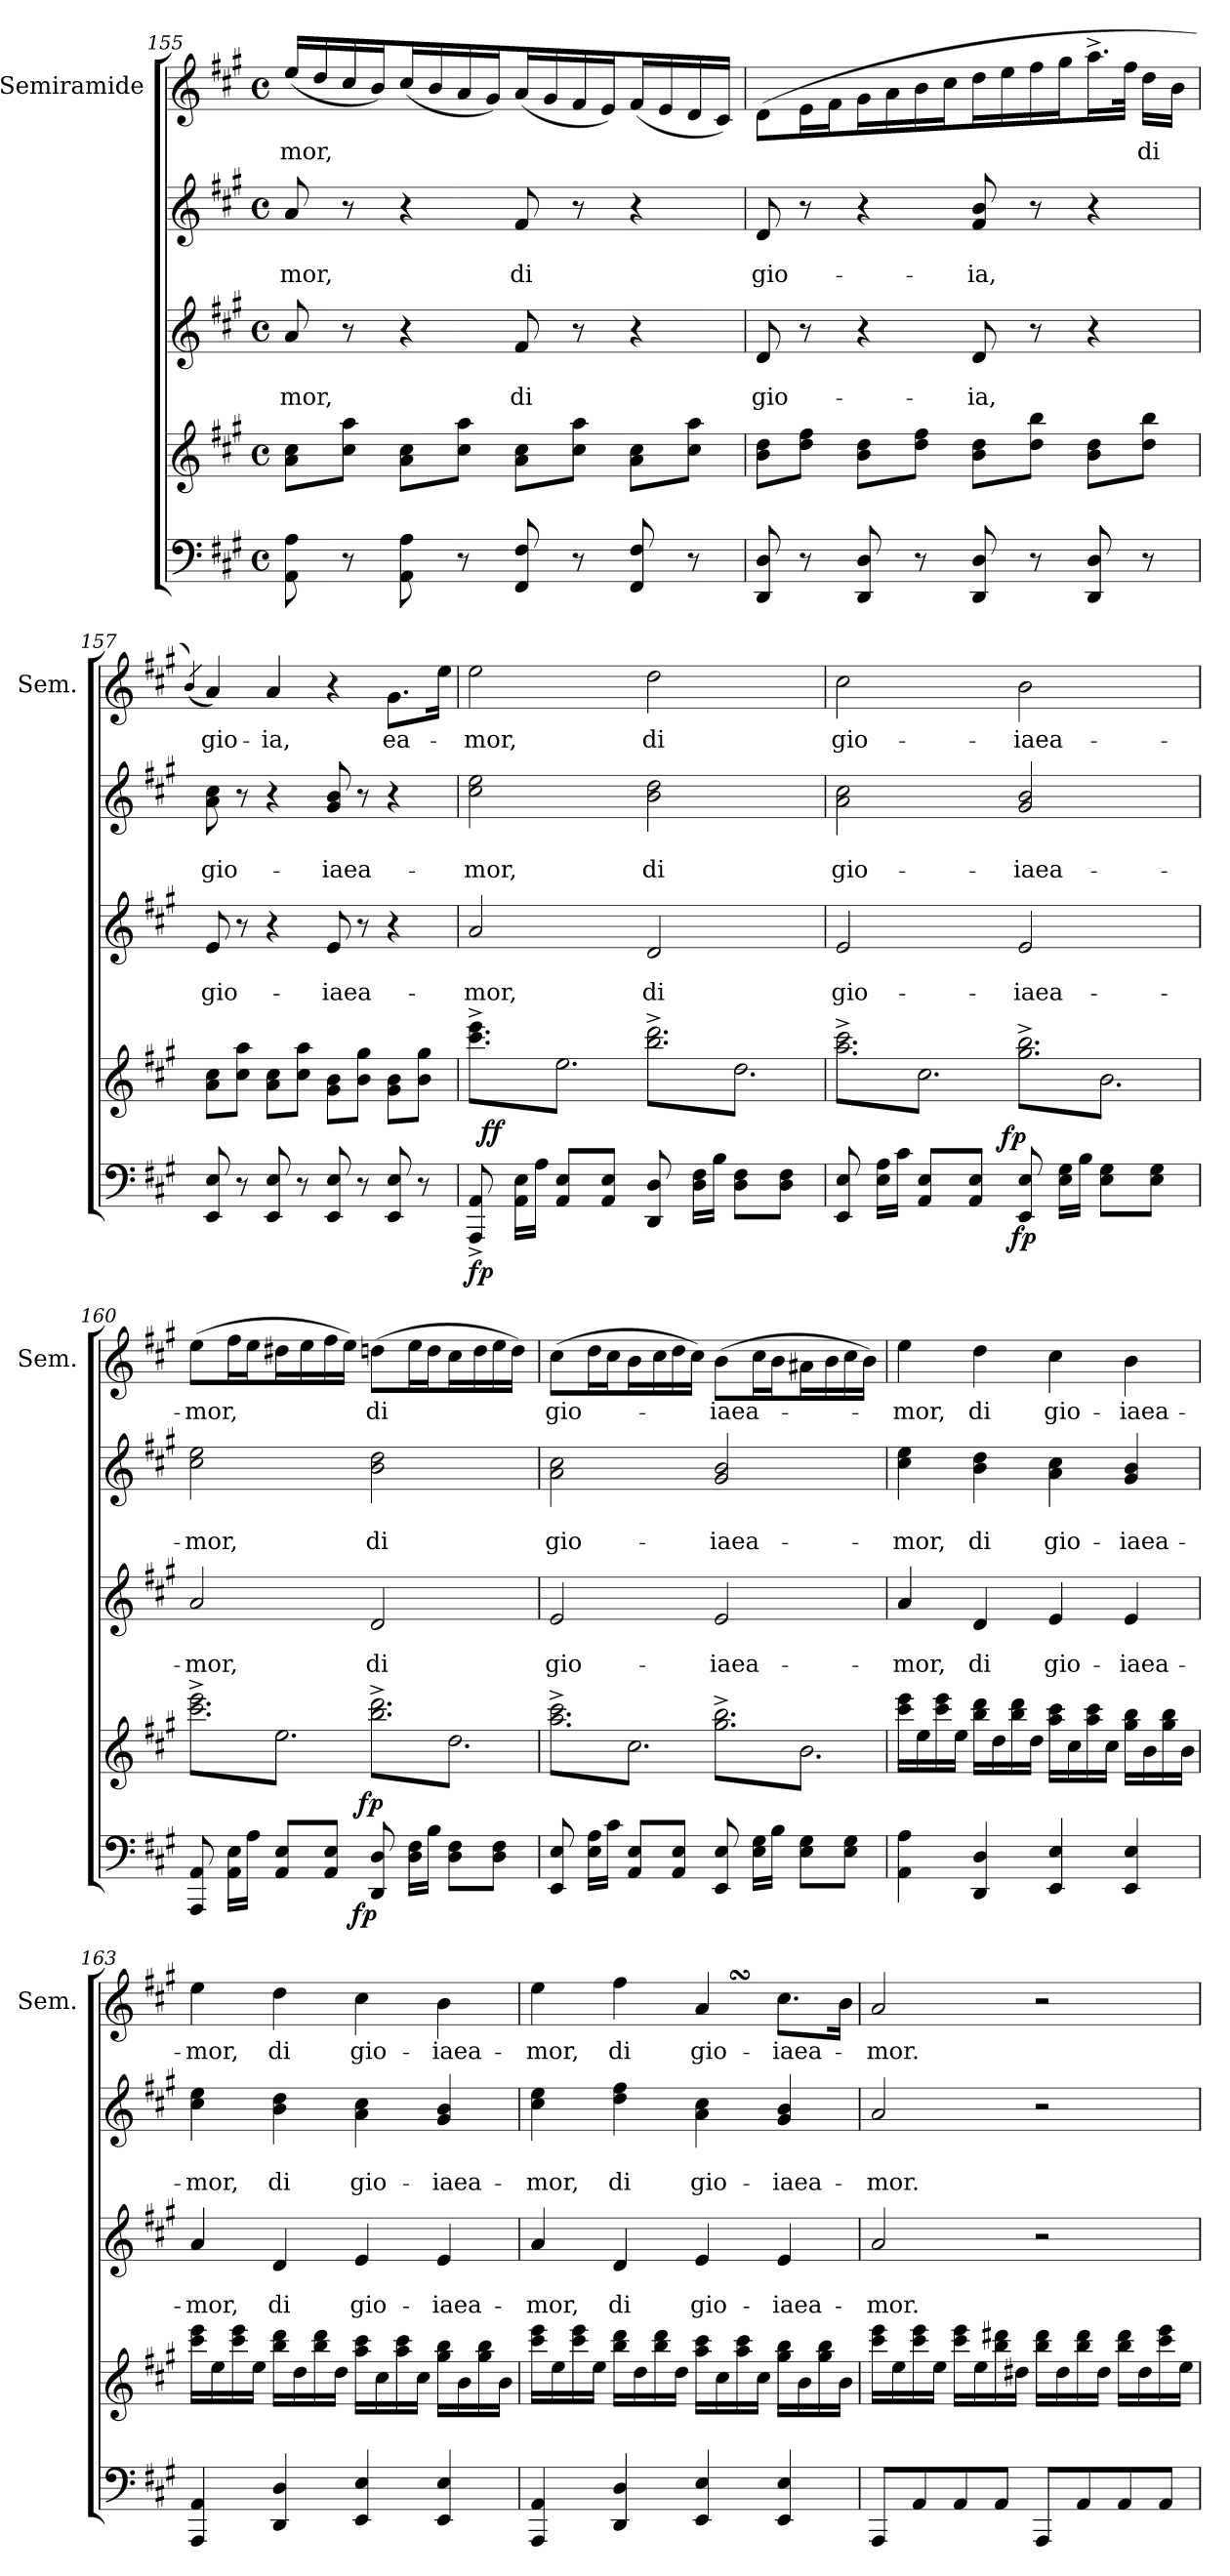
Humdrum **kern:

**kern	**kern	**dynam	**kern	**text	**text	**kern	**text	**text	**kern	**text
*part4	*part4	*part4	*part3	*part3	*part3	*part2	*part2	*part2	*part1	*part1
*staff5	*staff4	*staff4/5	*staff3	*staff3	*staff3	*staff2	*staff2	*staff2	*staff1	*staff1
*	*	*	*	*	*	*	*	*	*I"Semiramide	*
*	*	*	*	*	*	*	*	*	*I'Sem.	*
!!LO:LB:g=z
*clefF4	*clefG2	*	*clefG2	*	*	*clefG2	*	*	*clefG2	*
*k[f#c#g#]	*k[f#c#g#]	*	*k[f#c#g#]	*	*	*k[f#c#g#]	*	*	*k[f#c#g#]	*
*A:	*A:	*	*A:	*	*	*A:	*	*	*A:	*
*M4/4	*M4/4	*	*M4/4	*	*	*M4/4	*	*	*M4/4	*
*met(c)	*met(c)	*	*met(c)	*	*	*met(c)	*	*	*met(c)	*
=155	=155	=155	=155	=155	=155	=155	=155	=155	=155	=155
8AA\ 8A\	8a\ 8cc#\L	.	8a	.	-mor,	8a	.	-mor,	(16ee/LL	-mor,
.	.	.	.	.	.	.	.	.	16dd/	.
8r	8cc#\ 8aa\J	.	8r	.	.	8r	.	.	16cc#/	.
.	.	.	.	.	.	.	.	.	16b/J)	.
8AA\ 8A\	8a\ 8cc#\L	.	4r	.	.	4r	.	.	(16cc#/L	.
.	.	.	.	.	.	.	.	.	16b/	.
8r	8cc#\ 8aa\J	.	.	.	.	.	.	.	16a/	.
.	.	.	.	.	.	.	.	.	16g#/J)	.
8FF#/ 8F#/	8a\ 8cc#\L	.	8f#	.	di	8f#	.	di	(16a/L	.
.	.	.	.	.	.	.	.	.	16g#/	.
8r	8cc#\ 8aa\J	.	8r	.	.	8r	.	.	16f#/	.
.	.	.	.	.	.	.	.	.	16e/J)	.
8FF#/ 8F#/	8a\ 8cc#\L	.	4r	.	.	4r	.	.	(16f#/L	.
.	.	.	.	.	.	.	.	.	16e/	.
8r	8cc#\ 8aa\J	.	.	.	.	.	.	.	16d/	.
.	.	.	.	.	.	.	.	.	16c#/JJ)	.
=156	=156	=156	=156	=156	=156	=156	=156	=156	=156	=156
8DD/ 8D/	8b\ 8dd\L	.	8d	.	gio-	8d	.	gio-	(8d\L	.
8r	8dd\ 8ff#\J	.	8r	.	.	8r	.	.	16e\L	.
.	.	.	.	.	.	.	.	.	16f#\J	.
8DD/ 8D/	8b\ 8dd\L	.	4r	.	.	4r	.	.	16g#\L	.
.	.	.	.	.	.	.	.	.	16a\	.
8r	8dd\ 8ff#\J	.	.	.	.	.	.	.	16b\	.
.	.	.	.	.	.	.	.	.	16cc#\J	.
8DD/ 8D/	8b\ 8dd\L	.	8d	.	-ia,	8f#/ 8b/	.	-ia,	16dd\L	.
.	.	.	.	.	.	.	.	.	16ee\	.
8r	8dd\ 8bb\J	.	8r	.	.	8r	.	.	16ff#\	.
.	.	.	.	.	.	.	.	.	16gg#\J	.
8DD/ 8D/	8b\ 8dd\L	.	4r	.	.	4r	.	.	16.aa^>\L	.
.	.	.	.	.	.	.	.	.	32ff#\JJk	.
8r	8dd\ 8bb\J	.	.	.	.	.	.	.	16dd\LL	di
.	.	.	.	.	.	.	.	.	16b\JJ	.
=157	=157	=157	=157	=157	=157	=157	=157	=157	=157	=157
.	.	.	.	.	.	.	.	.	(4qb/)	.
8EE/ 8E/	8a\ 8cc#\L	.	8e	.	gio-	8a\ 8cc#\	.	gio-	4a/)	gio-
8r	8cc#\ 8aa\J	.	8r	.	.	8r	.	.	.	.
8EE/ 8E/	8a\ 8cc#\L	.	4r	.	.	4r	.	.	4a/	-ia,
8r	8cc#\ 8aa\J	.	.	.	.	.	.	.	.	.
8EE/ 8E/	8g#\ 8b\L	.	8e	.	-iaea-	8g#/ 8b/	.	-iaea-	4r	.
8r	8b\ 8gg#\J	.	8r	.	.	8r	.	.	.	.
8EE/ 8E/	8g#\ 8b\L	.	4r	.	.	4r	.	.	8.g#\L	ea-
8r	8b\ 8gg#\J	.	.	.	.	.	.	.	.	.
.	.	.	.	.	.	.	.	.	16ee\Jk	.
!!LO:LB:g=z
=158	=158	=158	=158	=158	=158	=158	=158	=158	=158	=158
*	*Xtuplet	*	*	*	*	*	*	*	*	*
!	!LO:N:n=1:head=open	!	!	!	!	!	!	!	!	!
!	!LO:N:n=2:head=open	!LO:DY:b=2	!	!	!	!	!	!	!	!
*^	*^	*	*	*	*	*	*	*	*	*
*	*	*	*^	*	*	*	*	*	*	*	*	*
*	*	*	*	*^	*	*	*	*	*	*	*	*	*
8AAA/^> 8AA/^>	4...ryy	6.ccc#\^> 6.eee\^>LL	16ccc#\yy 16eee\yyLL	32ryy	4...ryy	fp	2a	.	-mor,	2cc#\ 2ee\	.	-mor,	2ee\	-mor,
!	!	!	!	!	!	!LO:DY:b	!	!	!	!	!	!	!	!
.	.	.	.	2ryy	.	ff	.	.	.	.	.	.	.	.
.	.	.	16ee\yy	.	.	.	.	.	.	.	.	.	.	.
16AA\ 16E\LL	.	.	16ccc#\yy 16eee\yy	.	.	.	.	.	.	.	.	.	.	.
16A\JJ	.	.	16ee\yy	.	.	.	.	.	.	.	.	.	.	.
!	!	!LO:N:head=open	!	!	!	!	!	!	!	!	!	!	!	!
8AA/ 8E/L	.	6.ee\JJ	16ccc#\yy 16eee\yy	.	.	.	.	.	.	.	.	.	.	.
.	.	.	16ee\yy	.	.	.	.	.	.	.	.	.	.	.
8AA/ 8E/J	.	.	16ccc#\yy 16eee\yy	.	.	.	.	.	.	.	.	.	.	.
.	.	.	16ee\yy	.	.	.	.	.	.	.	.	.	.	.
!	!	!	!	!	!	!LO:DY:b=2	!	!	!	!	!	!	!	!
!	!	!	!	!	!	!LO:DY:n=1:b	!	!	!	!	!	!	!	!
.	2ryy	.	.	.	2ryy	fp fp	.	.	.	.	.	.	.	.
!	!	!LO:N:n=1:head=open	!	!	!	!	!	!	!	!	!	!	!	!
!	!	!LO:N:n=2:head=open	!	!	!	!	!	!	!	!	!	!	!	!
8DD/ 8D/	.	6.bb\^> 6.ddd\^>LL	16bb\yy 16ddd\yy	.	.	.	2d	.	di	2b\ 2dd\	.	di	2dd\	di
.	.	.	.	4...ryy	.	.	.	.	.	.	.	.	.	.
.	.	.	16dd\yy	.	.	.	.	.	.	.	.	.	.	.
16D\ 16F#\LL	.	.	16bb\yy 16ddd\yy	.	.	.	.	.	.	.	.	.	.	.
16B\JJ	.	.	16dd\yy	.	.	.	.	.	.	.	.	.	.	.
!	!	!LO:N:head=open	!	!	!	!	!	!	!	!	!	!	!	!
8D\ 8F#\L	.	6.dd\JJ	16bb\yy 16ddd\yy	.	.	.	.	.	.	.	.	.	.	.
.	.	.	16dd\yy	.	.	.	.	.	.	.	.	.	.	.
8D\ 8F#\J	.	.	16bb\yy 16ddd\yy	.	.	.	.	.	.	.	.	.	.	.
.	.	.	16dd\JJyy	.	.	.	.	.	.	.	.	.	.	.
.	32ryy	.	.	.	32ryy	.	.	.	.	.	.	.	.	.
=159	=159	=159	=159	=159	=159	=159	=159	=159	=159	=159	=159	=159	=159	=159
!	!	!LO:N:n=1:head=open	!	!	!	!	!	!	!	!	!	!	!	!
!	!	!LO:N:n=2:head=open	!	!	!	!LO:DY:b=2	!	!	!	!	!	!	!	!
!	!	!	!	!	!	!LO:DY:n=1:b	!	!	!	!	!	!	!	!
*	*	*	*	*v	*v	*	*	*	*	*	*	*	*	*
8EE/ 8E/	3ryy	6.aa\^> 6.ccc#\^>LL	16aa\yy 16ccc#\yyLL	4...ryy	fp fp	2e	.	gio-	2a\ 2cc#\	.	gio-	2cc#\	gio-
.	.	.	16cc#\yy	.	.	.	.	.	.	.	.	.	.
16E\ 16A\LL	.	.	16aa\yy 16ccc#\yy	.	.	.	.	.	.	.	.	.	.
16c#\JJ	.	.	16cc#\yy	.	.	.	.	.	.	.	.	.	.
!	!	!LO:N:head=open	!	!	!	!	!	!	!	!	!	!	!
8AA/ 8E/L	.	6.cc#\JJ	16aa\yy 16ccc#\yy	.	.	.	.	.	.	.	.	.	.
.	.	.	16cc#\yy	.	.	.	.	.	.	.	.	.	.
.	12...ryy	.	.	.	.	.	.	.	.	.	.	.	.
8AA/ 8E/J	.	.	16aa\yy 16ccc#\yy	.	.	.	.	.	.	.	.	.	.
.	.	.	16cc#\yy	.	.	.	.	.	.	.	.	.	.
!	!	!	!	!	!LO:DY:n=2:b	!	!	!	!	!	!	!	!
.	.	.	.	2ryy	fp	.	.	.	.	.	.	.	.
!	!	!	!	!	!LO:DY:n=3:b=2	!	!	!	!	!	!	!	!
.	3ryy	.	.	.	fp	.	.	.	.	.	.	.	.
!	!	!LO:N:n=1:head=open	!	!	!	!	!	!	!	!	!	!	!
!	!	!LO:N:n=2:head=open	!	!	!	!	!	!	!	!	!	!	!
8EE/ 8E/	.	6.gg#\^> 6.bb\^>LL	16gg#\yy 16bb\yy	.	.	2e	.	-iaea-	2g#/ 2b/	.	-iaea-	2b\	-iaea-
.	.	.	16b\yy	.	.	.	.	.	.	.	.	.	.
16E\ 16G#\LL	.	.	16gg#\yy 16bb\yy	.	.	.	.	.	.	.	.	.	.
16B\JJ	.	.	16b\yy	.	.	.	.	.	.	.	.	.	.
!	!	!LO:N:head=open	!	!	!	!	!	!	!	!	!	!	!
8E\ 8G#\L	.	6.b\JJ	16gg#\yy 16bb\yy	.	.	.	.	.	.	.	.	.	.
.	.	.	16b\yy	.	.	.	.	.	.	.	.	.	.
.	6ryy	.	.	.	.	.	.	.	.	.	.	.	.
8E\ 8G#\J	.	.	16gg#\yy 16bb\yy	.	.	.	.	.	.	.	.	.	.
.	.	.	16b\JJyy	.	.	.	.	.	.	.	.	.	.
.	.	.	.	32ryy	.	.	.	.	.	.	.	.	.
.	96ryy	.	.	.	.	.	.	.	.	.	.	.	.
=160	=160	=160	=160	=160	=160	=160	=160	=160	=160	=160	=160	=160	=160
!	!	!LO:N:n=1:head=open	!	!	!	!	!	!	!	!	!	!	!
!	!	!LO:N:n=2:head=open	!	!	!LO:DY:b=2	!	!	!	!	!	!	!	!
!	!	!	!	!	!LO:DY:n=1:b	!	!	!	!	!	!	!	!
8AAA/ 8AA/	3ryy	6.ccc#\^> 6.eee\^>LL	16ccc#\yy 16eee\yyLL	4...ryy	fp fp	2a	.	-mor,	2cc#\ 2ee\	.	-mor,	(8ee\L	-mor,
.	.	.	16ee\yy	.	.	.	.	.	.	.	.	.	.
16AA\ 16E\LL	.	.	16ccc#\yy 16eee\yy	.	.	.	.	.	.	.	.	16ff#\L	.
16A\JJ	.	.	16ee\yy	.	.	.	.	.	.	.	.	16ee\J	.
!	!	!LO:N:head=open	!	!	!	!	!	!	!	!	!	!	!
8AA/ 8E/L	.	6.ee\JJ	16ccc#\yy 16eee\yy	.	.	.	.	.	.	.	.	16dd#X\L	.
.	.	.	16ee\yy	.	.	.	.	.	.	.	.	16ee\	.
.	12.ryy	.	.	.	.	.	.	.	.	.	.	.	.
8AA/ 8E/J	.	.	16ccc#\yy 16eee\yy	.	.	.	.	.	.	.	.	16ff#\	.
.	.	.	16ee\yy	.	.	.	.	.	.	.	.	16ee\JJ)	.
!	!	!	!	!	!LO:DY:n=2:b=2	!	!	!	!	!	!	!	!
.	3ryy	.	.	.	fp	.	.	.	.	.	.	.	.
!	!	!	!	!	!LO:DY:n=3:b	!	!	!	!	!	!	!	!
.	.	.	.	2ryy	fp	.	.	.	.	.	.	.	.
!	!	!LO:N:n=1:head=open	!	!	!	!	!	!	!	!	!	!	!
!	!	!LO:N:n=2:head=open	!	!	!	!	!	!	!	!	!	!	!
8DD/ 8D/	.	6.bb\^> 6.ddd\^>LL	16bb\yy 16ddd\yy	.	.	2d	.	di	2b\ 2dd\	.	di	(8ddn\L	di
.	.	.	16dd\yy	.	.	.	.	.	.	.	.	.	.
16D\ 16F#\LL	.	.	16bb\yy 16ddd\yy	.	.	.	.	.	.	.	.	16ee\L	.
16B\JJ	.	.	16dd\yy	.	.	.	.	.	.	.	.	16dd\J	.
!	!	!LO:N:head=open	!	!	!	!	!	!	!	!	!	!	!
8D\ 8F#\L	.	6.dd\JJ	16bb\yy 16ddd\yy	.	.	.	.	.	.	.	.	16cc#\L	.
.	6ryy	.	.	.	.	.	.	.	.	.	.	.	.
.	.	.	16dd\yy	.	.	.	.	.	.	.	.	16dd\	.
8D\ 8F#\J	.	.	16bb\yy 16ddd\yy	.	.	.	.	.	.	.	.	16ee\	.
.	.	.	16dd\JJyy	.	.	.	.	.	.	.	.	16dd\JJ)	.
.	24ryy	.	.	.	.	.	.	.	.	.	.	.	.
.	.	.	.	32ryy	.	.	.	.	.	.	.	.	.
=161	=161	=161	=161	=161	=161	=161	=161	=161	=161	=161	=161	=161	=161
!	!	!LO:N:n=1:head=open	!	!	!	!	!	!	!	!	!	!	!
!	!	!LO:N:n=2:head=open	!	!	!LO:DY:b=2	!	!	!	!	!	!	!	!
!	!	!	!	!	!LO:DY:n=1:b	!	!	!	!	!	!	!	!
8EE/ 8E/	4...ryy	6.aa\^> 6.ccc#\^>LL	16aa\yy 16ccc#\yyLL	4...ryy	fp fp	2e	.	gio-	2a\ 2cc#\	.	gio-	(8cc#\L	gio-
.	.	.	16cc#\yy	.	.	.	.	.	.	.	.	.	.
16E\ 16A\LL	.	.	16aa\yy 16ccc#\yy	.	.	.	.	.	.	.	.	16dd\L	.
16c#\JJ	.	.	16cc#\yy	.	.	.	.	.	.	.	.	16cc#\J	.
!	!	!LO:N:head=open	!	!	!	!	!	!	!	!	!	!	!
8AA/ 8E/L	.	6.cc#\JJ	16aa\yy 16ccc#\yy	.	.	.	.	.	.	.	.	16b\L	.
.	.	.	16cc#\yy	.	.	.	.	.	.	.	.	16cc#\	.
8AA/ 8E/J	.	.	16aa\yy 16ccc#\yy	.	.	.	.	.	.	.	.	16dd\	.
.	.	.	16cc#\yy	.	.	.	.	.	.	.	.	16cc#\JJ)	.
!	!	!	!	!	!LO:DY:n=2:b=2	!	!	!	!	!	!	!	!
!	!	!	!	!	!LO:DY:n=3:b	!	!	!	!	!	!	!	!
.	2ryy	.	.	2ryy	fp fp	.	.	.	.	.	.	.	.
!	!	!LO:N:n=1:head=open	!	!	!	!	!	!	!	!	!	!	!
!	!	!LO:N:n=2:head=open	!	!	!	!	!	!	!	!	!	!	!
8EE/ 8E/	.	6.gg#\^> 6.bb\^>LL	16gg#\yy 16bb\yy	.	.	2e	.	-iaea-	2g#/ 2b/	.	-iaea-	(8b\L	-iaea-
.	.	.	16b\yy	.	.	.	.	.	.	.	.	.	.
16E\ 16G#\LL	.	.	16gg#\yy 16bb\yy	.	.	.	.	.	.	.	.	16cc#\L	.
16B\JJ	.	.	16b\yy	.	.	.	.	.	.	.	.	16b\J	.
!	!	!LO:N:head=open	!	!	!	!	!	!	!	!	!	!	!
8E\ 8G#\L	.	6.b\JJ	16gg#\yy 16bb\yy	.	.	.	.	.	.	.	.	16a#X\L	.
.	.	.	16b\yy	.	.	.	.	.	.	.	.	16b\	.
8E\ 8G#\J	.	.	16gg#\yy 16bb\yy	.	.	.	.	.	.	.	.	16cc#\	.
.	.	.	16b\JJyy	.	.	.	.	.	.	.	.	16b\JJ)	.
.	32ryy	.	.	32ryy	.	.	.	.	.	.	.	.	.
*v	*v	*	*	*	*	*	*	*	*	*	*	*	*
*	*v	*v	*v	*	*	*	*	*	*	*	*	*
!!LO:PB:g=z
=162	=162	=162	=162	=162	=162	=162	=162	=162	=162	=162
4AA\ 4A\	16ccc#\ 16eee\LL	.	4a	.	-mor,	4cc#\ 4ee\	.	-mor,	4ee\	-mor,
.	16ee\	.	.	.	.	.	.	.	.	.
.	16ccc#\ 16eee\	.	.	.	.	.	.	.	.	.
.	16ee\JJ	.	.	.	.	.	.	.	.	.
4DD/ 4D/	16bb\ 16ddd\LL	.	4d	.	di	4b\ 4dd\	.	di	4dd\	di
.	16dd\	.	.	.	.	.	.	.	.	.
.	16bb\ 16ddd\	.	.	.	.	.	.	.	.	.
.	16dd\JJ	.	.	.	.	.	.	.	.	.
4EE/ 4E/	16aa\ 16ccc#\LL	.	4e	.	gio-	4a\ 4cc#\	.	gio-	4cc#\	gio-
.	16cc#\	.	.	.	.	.	.	.	.	.
.	16aa\ 16ccc#\	.	.	.	.	.	.	.	.	.
.	16cc#\JJ	.	.	.	.	.	.	.	.	.
4EE/ 4E/	16gg#\ 16bb\LL	.	4e	.	-iaea-	4g#/ 4b/	.	-iaea-	4b\	-iaea-
.	16b\	.	.	.	.	.	.	.	.	.
.	16gg#\ 16bb\	.	.	.	.	.	.	.	.	.
.	16b\JJ	.	.	.	.	.	.	.	.	.
=163	=163	=163	=163	=163	=163	=163	=163	=163	=163	=163
4AAA/ 4AA/	16ccc#\ 16eee\LL	.	4a	.	-mor,	4cc#\ 4ee\	.	-mor,	4ee\	-mor,
.	16ee\	.	.	.	.	.	.	.	.	.
.	16ccc#\ 16eee\	.	.	.	.	.	.	.	.	.
.	16ee\JJ	.	.	.	.	.	.	.	.	.
4DD/ 4D/	16bb\ 16ddd\LL	.	4d	.	di	4b\ 4dd\	.	di	4dd\	di
.	16dd\	.	.	.	.	.	.	.	.	.
.	16bb\ 16ddd\	.	.	.	.	.	.	.	.	.
.	16dd\JJ	.	.	.	.	.	.	.	.	.
4EE/ 4E/	16aa\ 16ccc#\LL	.	4e	.	gio-	4a\ 4cc#\	.	gio-	4cc#\	gio-
.	16cc#\	.	.	.	.	.	.	.	.	.
.	16aa\ 16ccc#\	.	.	.	.	.	.	.	.	.
.	16cc#\JJ	.	.	.	.	.	.	.	.	.
4EE/ 4E/	16gg#\ 16bb\LL	.	4e	.	-iaea-	4g#/ 4b/	.	-iaea-	4b\	-iaea-
.	16b\	.	.	.	.	.	.	.	.	.
.	16gg#\ 16bb\	.	.	.	.	.	.	.	.	.
.	16b\JJ	.	.	.	.	.	.	.	.	.
=164	=164	=164	=164	=164	=164	=164	=164	=164	=164	=164
4AAA/ 4AA/	16ccc#\ 16eee\LL	.	4a	.	-mor,	4cc#\ 4ee\	.	-mor,	4ee\	-mor,
.	16ee\	.	.	.	.	.	.	.	.	.
.	16ccc#\ 16eee\	.	.	.	.	.	.	.	.	.
.	16ee\JJ	.	.	.	.	.	.	.	.	.
4DD/ 4D/	16bb\ 16ddd\LL	.	4d	.	di	4dd\ 4ff#\	.	di	4ff#\	di
.	16dd\	.	.	.	.	.	.	.	.	.
.	16bb\ 16ddd\	.	.	.	.	.	.	.	.	.
.	16dd\JJ	.	.	.	.	.	.	.	.	.
4EE/ 4E/	16aa\ 16ccc#\LL	.	4e	.	gio-	4a\ 4cc#\	.	gio-	4aSSs/	gio-
.	16cc#\	.	.	.	.	.	.	.	.	.
.	16aa\ 16ccc#\	.	.	.	.	.	.	.	.	.
.	16cc#\JJ	.	.	.	.	.	.	.	.	.
4EE/ 4E/	16gg#\ 16bb\LL	.	4e	.	-iaea-	4g#/ 4b/	.	-iaea-	8.cc#\L	-iaea-
.	16b\	.	.	.	.	.	.	.	.	.
.	16gg#\ 16bb\	.	.	.	.	.	.	.	.	.
.	16b\JJ	.	.	.	.	.	.	.	16b\Jk	.
=165	=165	=165	=165	=165	=165	=165	=165	=165	=165	=165
8AAA/L	16ccc#\ 16eee\LL	.	2a	.	-mor.	2a	.	-mor.	2a/	-mor.
.	16ee\	.	.	.	.	.	.	.	.	.
8AA/	16ccc#\ 16eee\	.	.	.	.	.	.	.	.	.
.	16ee\JJ	.	.	.	.	.	.	.	.	.
8AA/	16ccc#\ 16eee\LL	.	.	.	.	.	.	.	.	.
.	16ee\	.	.	.	.	.	.	.	.	.
8AA/J	16bb\ 16ddd#X\	.	.	.	.	.	.	.	.	.
.	16dd#X\JJ	.	.	.	.	.	.	.	.	.
8AAA/L	16bb\ 16ddd#\LL	.	2r	.	.	2r	.	.	2r	.
.	16dd#\	.	.	.	.	.	.	.	.	.
8AA/	16bb\ 16ddd#\	.	.	.	.	.	.	.	.	.
.	16dd#\JJ	.	.	.	.	.	.	.	.	.
8AA/	16bb\ 16ddd#\LL	.	.	.	.	.	.	.	.	.
.	16dd#\	.	.	.	.	.	.	.	.	.
8AA/J	16ccc#\ 16eee\	.	.	.	.	.	.	.	.	.
.	16ee\JJ	.	.	.	.	.	.	.	.	.
=	=	=	=	=	=	=	=	=	=	=
*-	*-	*-	*-	*-	*-	*-	*-	*-	*-	*-
